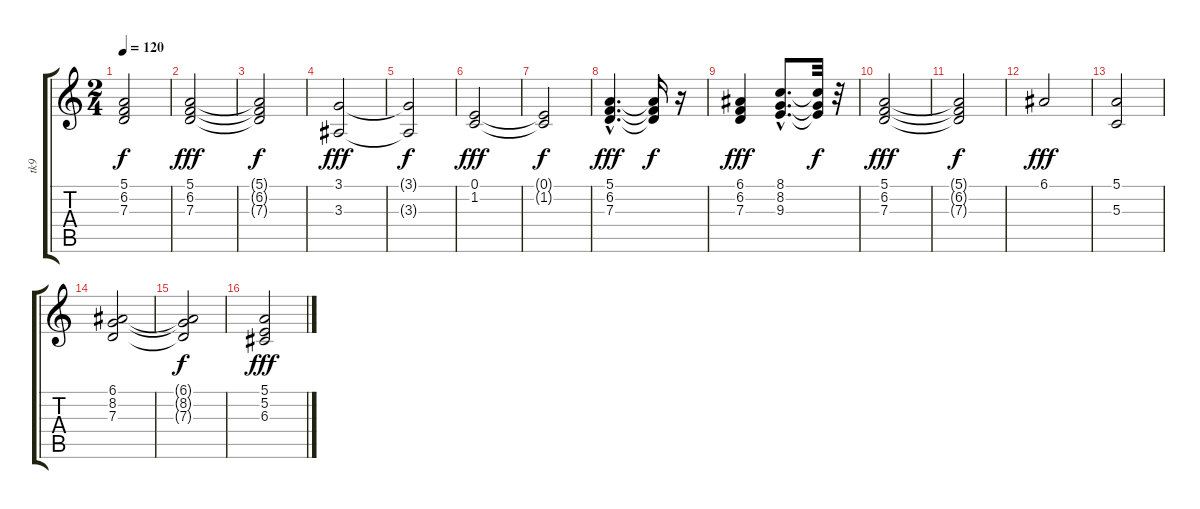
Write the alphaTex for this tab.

\track ("tk9" "tk9") {instrument stringensemble1}
\staff {score tabs}
\tuning (E4 B3 G3 D3 A2 E2) {hide}
\ts (2 4)
\tempo 120
\clef g2
\ks c
(5.1{t} 6.2{t} 7.3{t}).2{dy f} |
(5.1 6.2 7.3).2{dy fff} |
(5.1{t} 6.2{t} 7.3{t}).2{dy f} |
(3.1 3.3).2{dy fff} |
(3.1{t} 3.3{t}).2{dy f} |
(0.1 1.2).2{dy fff} |
(0.1{t} 1.2{t}).2{dy f} |
(5.1{hac} 6.2{hac} 7.3{hac}).4{d dy fff} (5.1{t} 6.2{t} 7.3{t}).16{dy f} r.16 |
(6.1 6.2 7.3).4{dy fff} (8.1{hac} 8.2{hac} 9.3{hac}).8{d} (8.1{t} 8.2{t} 9.3{t}).32{dy f} r.32 |
(5.1 6.2 7.3).2{dy fff} |
(5.1{t} 6.2{t} 7.3{t}).2{dy f} |
6.1.2{dy fff} |
(5.1 5.3).2 |
(6.1 8.2 7.3).2 |
(6.1{t} 8.2{t} 7.3{t}).2{dy f} |
(5.1 5.2 6.3).2{dy fff}
